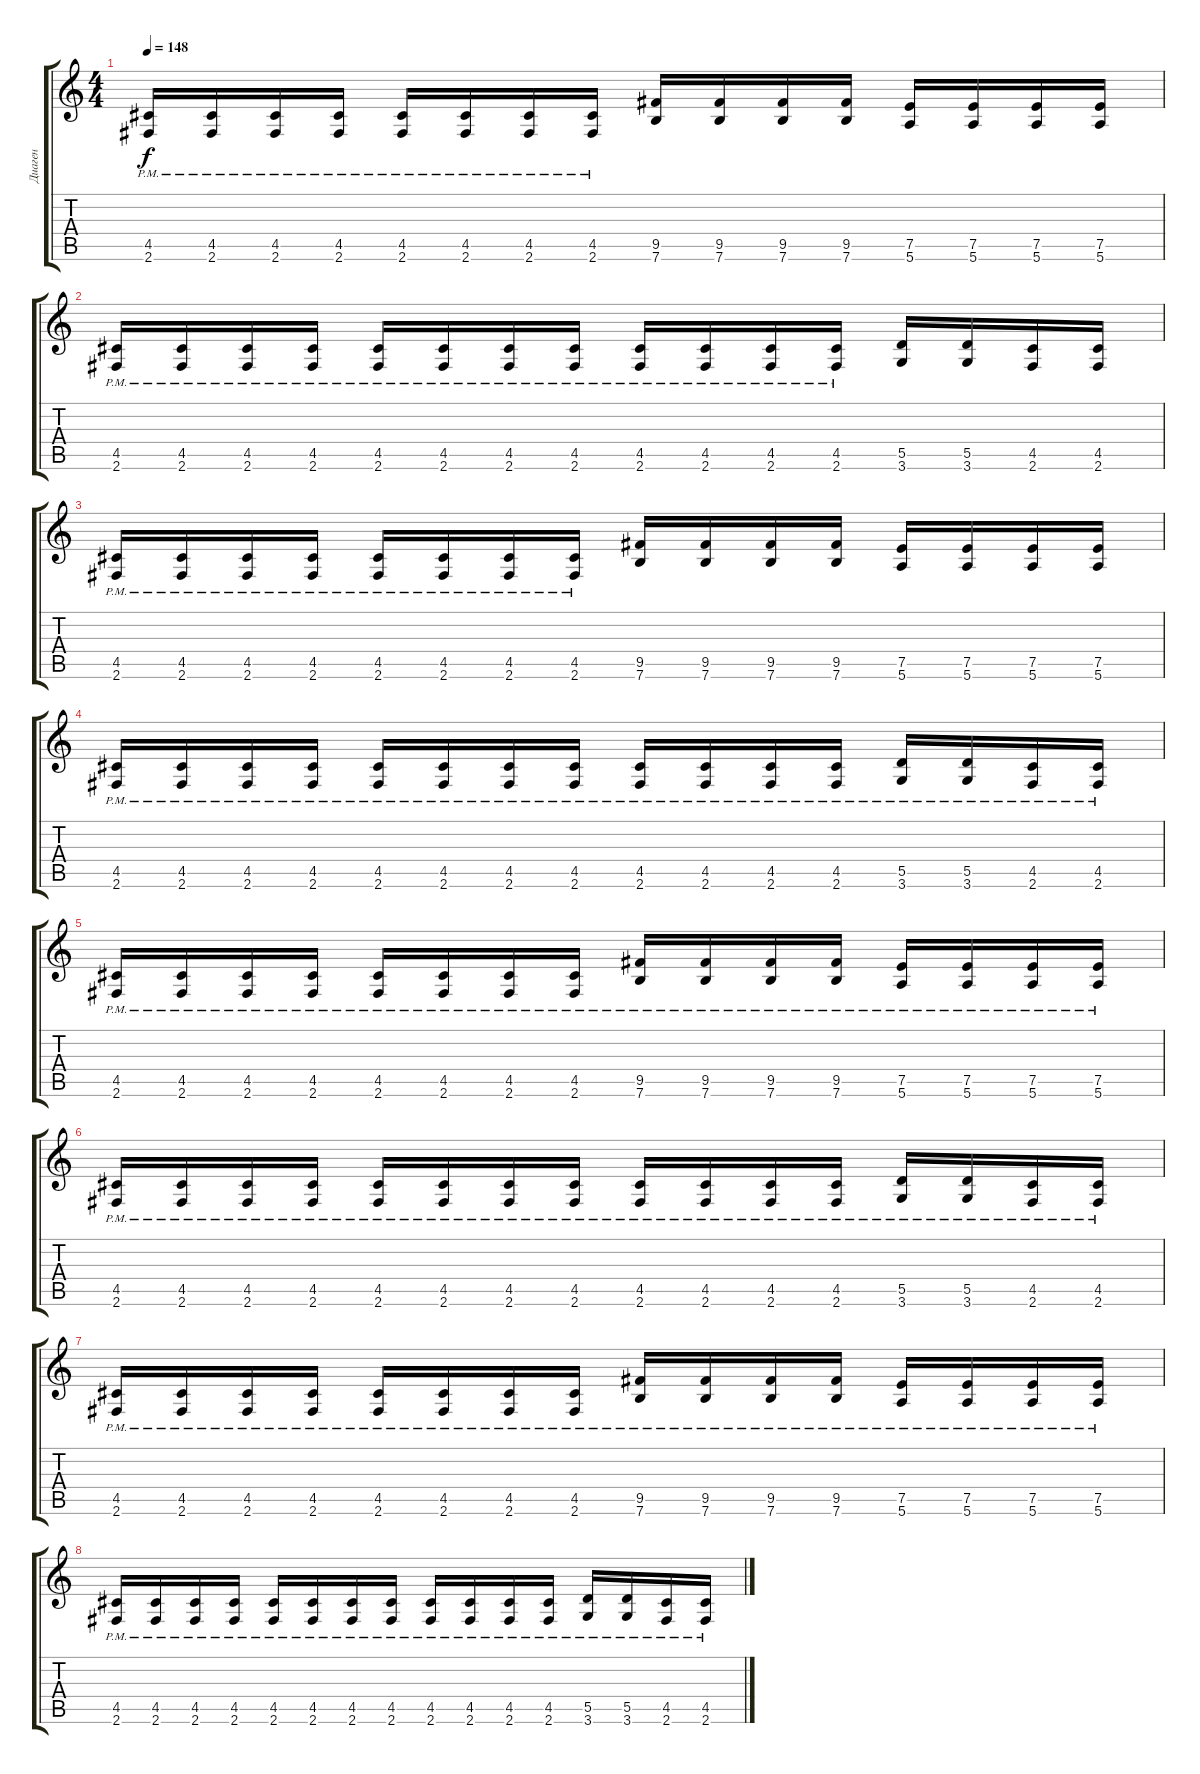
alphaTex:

\track ("Диаген" "Диаген") {instrument distortionguitar}
\staff {score tabs}
\tuning (E4 B3 G3 D3 A2 E2) {hide}
\ts (4 4)
\tempo 148
\clef g2
\ks c
(4.5{pm} 2.6{pm}).16{dy f} (4.5{pm} 2.6{pm}).16 (4.5{pm} 2.6{pm}).16 (4.5{pm} 2.6{pm}).16 (4.5{pm} 2.6{pm}).16 (4.5{pm} 2.6{pm}).16 (4.5{pm} 2.6{pm}).16 (4.5{pm} 2.6{pm}).16 (9.5 7.6).16 (9.5 7.6).16 (9.5 7.6).16 (9.5 7.6).16 (7.5 5.6).16 (7.5 5.6).16 (7.5 5.6).16 (7.5 5.6).16 |
(4.5{pm} 2.6{pm}).16 (4.5{pm} 2.6{pm}).16 (4.5{pm} 2.6{pm}).16 (4.5{pm} 2.6{pm}).16 (4.5{pm} 2.6{pm}).16 (4.5{pm} 2.6{pm}).16 (4.5{pm} 2.6{pm}).16 (4.5{pm} 2.6{pm}).16 (4.5{pm} 2.6{pm}).16 (4.5{pm} 2.6{pm}).16 (4.5{pm} 2.6{pm}).16 (4.5{pm} 2.6{pm}).16 (5.5 3.6).16 (5.5 3.6).16 (4.5 2.6).16 (4.5 2.6).16 |
(4.5{pm} 2.6{pm}).16 (4.5{pm} 2.6{pm}).16 (4.5{pm} 2.6{pm}).16 (4.5{pm} 2.6{pm}).16 (4.5{pm} 2.6{pm}).16 (4.5{pm} 2.6{pm}).16 (4.5{pm} 2.6{pm}).16 (4.5{pm} 2.6{pm}).16 (9.5 7.6).16 (9.5 7.6).16 (9.5 7.6).16 (9.5 7.6).16 (7.5 5.6).16 (7.5 5.6).16 (7.5 5.6).16 (7.5 5.6).16 |
(4.5{pm} 2.6{pm}).16 (4.5{pm} 2.6{pm}).16 (4.5{pm} 2.6{pm}).16 (4.5{pm} 2.6{pm}).16 (4.5{pm} 2.6{pm}).16 (4.5{pm} 2.6{pm}).16 (4.5{pm} 2.6{pm}).16 (4.5{pm} 2.6{pm}).16 (4.5{pm} 2.6{pm}).16 (4.5{pm} 2.6{pm}).16 (4.5{pm} 2.6{pm}).16 (4.5{pm} 2.6{pm}).16 (5.5{pm} 3.6{pm}).16 (5.5{pm} 3.6{pm}).16 (4.5{pm} 2.6{pm}).16 (4.5{pm} 2.6{pm}).16 |
(4.5{pm} 2.6{pm}).16 (4.5{pm} 2.6{pm}).16 (4.5{pm} 2.6{pm}).16 (4.5{pm} 2.6{pm}).16 (4.5{pm} 2.6{pm}).16 (4.5{pm} 2.6{pm}).16 (4.5{pm} 2.6{pm}).16 (4.5{pm} 2.6{pm}).16 (9.5{pm} 7.6{pm}).16 (9.5{pm} 7.6{pm}).16 (9.5{pm} 7.6{pm}).16 (9.5{pm} 7.6{pm}).16 (7.5{pm} 5.6{pm}).16 (7.5{pm} 5.6{pm}).16 (7.5{pm} 5.6{pm}).16 (7.5{pm} 5.6{pm}).16 |
(4.5{pm} 2.6{pm}).16 (4.5{pm} 2.6{pm}).16 (4.5{pm} 2.6{pm}).16 (4.5{pm} 2.6{pm}).16 (4.5{pm} 2.6{pm}).16 (4.5{pm} 2.6{pm}).16 (4.5{pm} 2.6{pm}).16 (4.5{pm} 2.6{pm}).16 (4.5{pm} 2.6{pm}).16 (4.5{pm} 2.6{pm}).16 (4.5{pm} 2.6{pm}).16 (4.5{pm} 2.6{pm}).16 (5.5{pm} 3.6{pm}).16 (5.5{pm} 3.6{pm}).16 (4.5{pm} 2.6{pm}).16 (4.5{pm} 2.6{pm}).16 |
(4.5{pm} 2.6{pm}).16 (4.5{pm} 2.6{pm}).16 (4.5{pm} 2.6{pm}).16 (4.5{pm} 2.6{pm}).16 (4.5{pm} 2.6{pm}).16 (4.5{pm} 2.6{pm}).16 (4.5{pm} 2.6{pm}).16 (4.5{pm} 2.6{pm}).16 (9.5{pm} 7.6{pm}).16 (9.5{pm} 7.6{pm}).16 (9.5{pm} 7.6{pm}).16 (9.5{pm} 7.6{pm}).16 (7.5{pm} 5.6{pm}).16 (7.5{pm} 5.6{pm}).16 (7.5{pm} 5.6{pm}).16 (7.5{pm} 5.6{pm}).16 |
(4.5{pm} 2.6{pm}).16 (4.5{pm} 2.6{pm}).16 (4.5{pm} 2.6{pm}).16 (4.5{pm} 2.6{pm}).16 (4.5{pm} 2.6{pm}).16 (4.5{pm} 2.6{pm}).16 (4.5{pm} 2.6{pm}).16 (4.5{pm} 2.6{pm}).16 (4.5{pm} 2.6{pm}).16 (4.5{pm} 2.6{pm}).16 (4.5{pm} 2.6{pm}).16 (4.5{pm} 2.6{pm}).16 (5.5{pm} 3.6{pm}).16 (5.5{pm} 3.6{pm}).16 (4.5{pm} 2.6{pm}).16 (4.5{pm} 2.6{pm}).16
